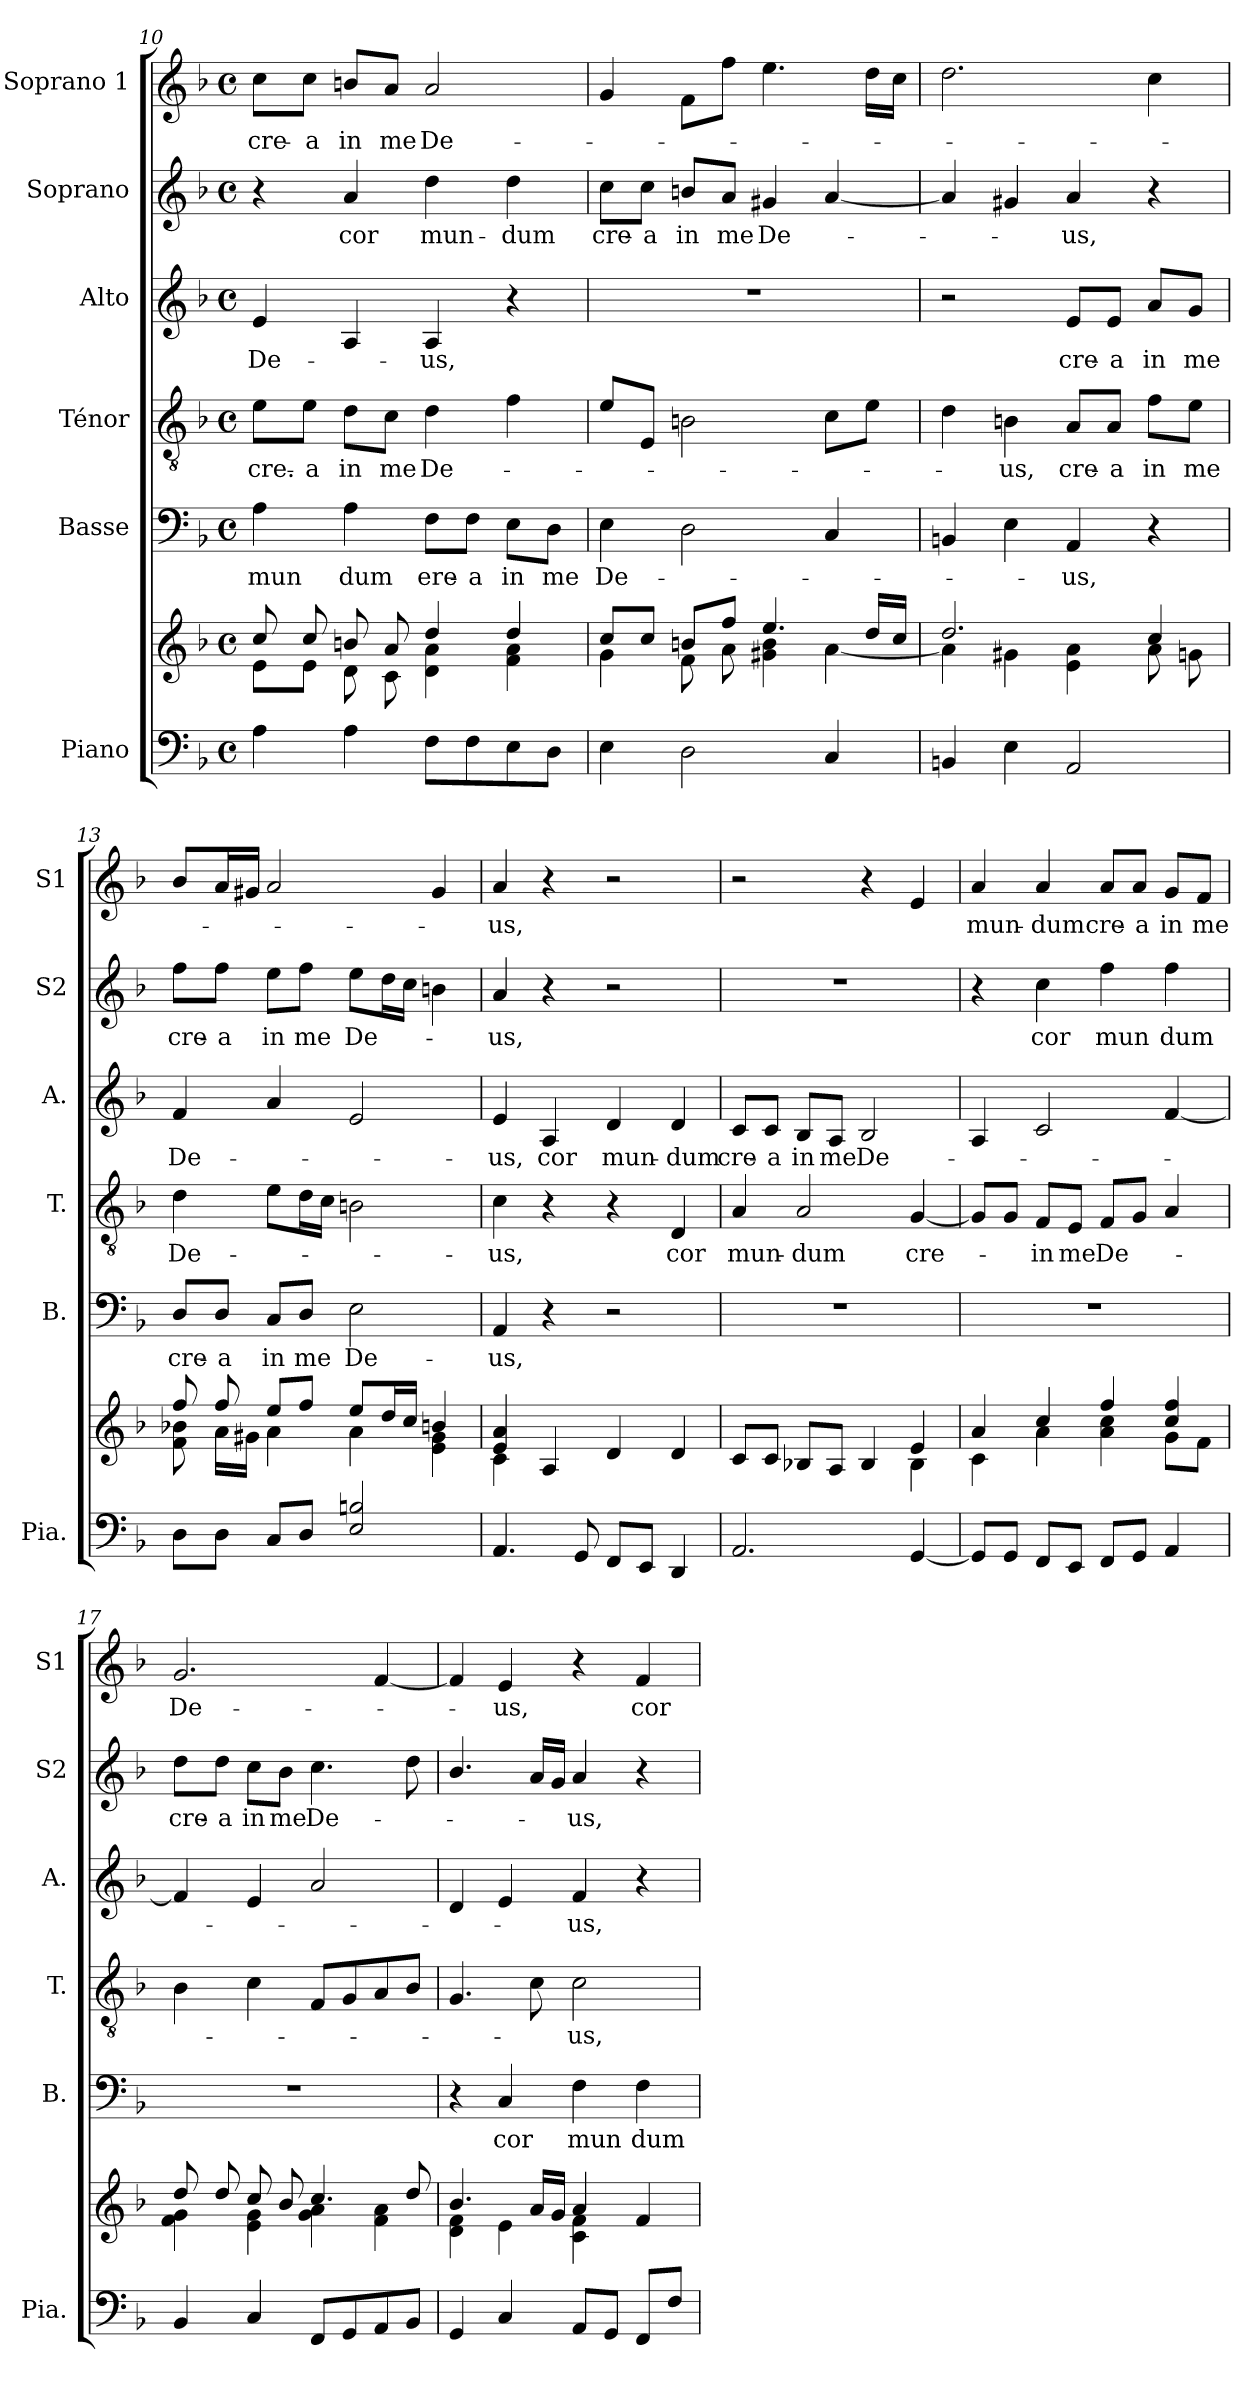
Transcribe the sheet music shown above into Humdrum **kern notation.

**kern	**kern	**kern	**text	**kern	**text	**kern	**text	**kern	**text	**kern	**text
*part6	*part6	*part5	*part5	*part4	*part4	*part3	*part3	*part2	*part2	*part1	*part1
*staff7	*staff6	*staff5	*staff5	*staff4	*staff4	*staff3	*staff3	*staff2	*staff2	*staff1	*staff1
*I"Piano	*	*I"Basse	*	*I"Ténor	*	*I"Alto	*	*I"Soprano	*	*I"Soprano 1	*
*I'Pia.	*	*I'B.	*	*I'T.	*	*I'A.	*	*I'S2	*	*I'S1	*
*clefF4	*clefG2	*clefF4	*	*clefGv2	*	*clefG2	*	*clefG2	*	*clefG2	*
*k[b-]	*k[b-]	*k[b-]	*	*k[b-]	*	*k[b-]	*	*k[b-]	*	*k[b-]	*
*M4/4	*M4/4	*M4/4	*	*M4/4	*	*M4/4	*	*M4/4	*	*M4/4	*
*met(c)	*met(c)	*met(c)	*	*met(c)	*	*met(c)	*	*met(c)	*	*met(c)	*
=10	=10	=10	=10	=10	=10	=10	=10	=10	=10	=10	=10
*	*^	*	*	*	*	*	*	*	*	*	*
!	!	!	!	!LO:LY:b	!	!LO:LY:b	!	!LO:LY:b	!	!	!	!LO:LY:b
4A\	8cc/	8e\L	4A\	mun	8e\L	cre.-	4e/	De-	4r	.	8cc\L	cre-
!	!	!	!	!	!	!LO:LY:b	!	!	!	!	!	!LO:LY:b
.	8cc/	8e\J	.	.	8e\J	-a	.	.	.	.	8cc\J	-a
!	!	!	!	!LO:LY:b	!	!LO:LY:b	!	!	!	!LO:LY:b	!	!LO:LY:b
4A\	8bn/	8d\	4A\	dum	8d\L	in	4A/	.	4a/	cor	8bn/L	in
!	!	!	!	!	!	!LO:LY:b	!	!	!	!	!	!LO:LY:b
.	8a/	8c\	.	.	8c\J	me	.	.	.	.	8a/J	me
!	!	!	!	!LO:LY:b	!	!LO:LY:b	!	!LO:LY:b	!	!LO:LY:b	!	!LO:LY:b
8F\L	4dd/	4d\ 4a\	8F\L	ere-	4d\	De-	4A/	-us,	4dd\	mun-	2a/	De-
!	!	!	!	!LO:LY:b	!	!	!	!	!	!	!	!
8F\	.	.	8F\J	-a	.	.	.	.	.	.	.	.
!	!	!	!	!LO:LY:b	!	!	!	!	!	!LO:LY:b	!	!
8E\	4dd/	4f\ 4a\	8E\L	in	4f\	.	4r	.	4dd\	-dum	.	.
!	!	!	!	!LO:LY:b	!	!	!	!	!	!	!	!
8D\J	.	.	8D\J	me	.	.	.	.	.	.	.	.
=11	=11	=11	=11	=11	=11	=11	=11	=11	=11	=11	=11	=11
!	!	!	!	!LO:LY:b	!	!	!	!	!	!LO:LY:b	!	!
4E\	8cc/L	4g\	4E\	De-	8e/L	.	1rdd	.	8cc\L	cre--	4g/	.
!	!	!	!	!	!	!	!	!	!	!LO:LY:b	!	!
.	8cc/J	.	.	.	8E/J	.	.	.	8cc\J	-a	.	.
!	!	!	!	!	!	!	!	!	!	!LO:LY:b	!	!
2D\	8bn/L	8f\	2D\	.	2Bn\	.	.	.	8bn/L	in	8f\L	.
!	!	!	!	!	!	!	!	!	!	!LO:LY:b	!	!
.	8ff/J	8a\	.	.	.	.	.	.	8a/J	me	8ff\J	.
!	!	!	!	!	!	!	!	!	!	!LO:LY:b	!	!
.	4.ee/	4g#X\ 4b\	.	.	.	.	.	.	4g#X/	De-	4.ee\	.
4C/	.	[4a\	4C/	.	8c\L	.	.	.	[4a/	.	.	.
.	16dd/LL	.	.	.	8e\J	.	.	.	.	.	16dd\LL	.
.	16cc/JJ	.	.	.	.	.	.	.	.	.	16cc\JJ	.
=12	=12	=12	=12	=12	=12	=12	=12	=12	=12	=12	=12	=12
4BBn/	2.dd/	4a\]	4BBn/	.	4d\	.	2r	.	4a/]	.	2.dd\	.
!	!	!	!	!	!	!LO:LY:b	!	!	!	!	!	!
4E\	.	4g#X\	4E\	.	4Bn\	-us,	.	.	4g#X/	.	.	.
!	!	!	!	!LO:LY:b	!	!LO:LY:b	!	!LO:LY:b	!	!LO:LY:b	!	!
2AA/	.	4e\ 4a\	4AA/	-us,	8A/L	cre-	8e/L	cre-	4a/	-us,	.	.
!	!	!	!	!	!	!LO:LY:b	!	!LO:LY:b	!	!	!	!
.	.	.	.	.	8A/J	-a	8e/J	-a	.	.	.	.
!	!	!	!	!	!	!LO:LY:b	!	!LO:LY:b	!	!	!	!
.	4cc/	8a\	4r	.	8f\L	in	8a/L	in	4r	.	4cc\	.
!	!	!	!	!	!	!LO:LY:b	!	!LO:LY:b	!	!	!	!
.	.	8gn\	.	.	8e\J	me	8g/J	me	.	.	.	.
!!LO:PB:g=z
=13	=13	=13	=13	=13	=13	=13	=13	=13	=13	=13	=13	=13
!	!	!	!	!LO:LY:b	!	!LO:LY:b	!	!LO:LY:b	!	!LO:LY:b	!	!
8D\L	8ff/	8f\ 8b-X\	8D/L	cre-	4d\	De-	4f/	De-	8ff\L	cre-	8b-i/L	.
!	!	!	!	!LO:LY:b	!	!	!	!	!	!LO:LY:b	!	!
8D\J	8ff/	16a\LL	8D/J	-a	.	.	.	.	8ff\J	-a	16a/L	.
.	.	16g#X\JJ	.	.	.	.	.	.	.	.	16g#X/JJ	.
!	!	!	!	!LO:LY:b	!	!	!	!	!	!LO:LY:b	!	!
8C/L	8ee/L	4a\	8C/L	in	8e\L	.	4a/	.	8ee\L	in	2a/	.
!	!	!	!	!LO:LY:b	!	!	!	!	!	!LO:LY:b	!	!
8D/J	8ff/J	.	8D/J	me	16d\L	.	.	.	8ff\J	me	.	.
.	.	.	.	.	16c\JJ	.	.	.	.	.	.	.
!	!	!	!	!LO:LY:b	!	!	!	!	!	!LO:LY:b	!	!
2E/ 2Bn/	8ee/L	4a\	2E\	De-	2Bn\	.	2e/	.	8ee\L	De-	.	.
.	16dd/L	.	.	.	.	.	.	.	16dd\L	.	.	.
.	16cc/JJ	.	.	.	.	.	.	.	16cc\JJ	.	.	.
.	4bn/	4e\ 4g#\	.	.	.	.	.	.	4bn\	.	4g#/	.
=14	=14	=14	=14	=14	=14	=14	=14	=14	=14	=14	=14	=14
!	!	!	!	!LO:LY:b	!	!LO:LY:b	!	!LO:LY:b	!	!LO:LY:b	!	!LO:LY:b
4.AA/	4e/ 4a/	4c\	4AA/	-us,	4c\	-us,	4e/	-us,	4a/	-us,	4a/	-us,
!	!	!	!	!	!	!	!	!LO:LY:b	!	!	!	!
.	4A/	2.ryy	4r	.	4r	.	4A/	cor	4r	.	4r	.
8GG/	.	.	.	.	.	.	.	.	.	.	.	.
!	!	!	!	!	!	!	!	!LO:LY:b	!	!	!	!
8FF/L	4d/	.	2r	.	4r	.	4d/	mun-	2r	.	2r	.
8EE/J	.	.	.	.	.	.	.	.	.	.	.	.
!	!	!	!	!	!	!LO:LY:b	!	!LO:LY:b	!	!	!	!
4DD/	4d/	.	.	.	4D/	cor	4d/	-dum	.	.	.	.
=15	=15	=15	=15	=15	=15	=15	=15	=15	=15	=15	=15	=15
!	!	!	!	!	!	!LO:LY:b	!	!LO:LY:b	!	!	!	!
2.AA/	8c/L	2.ryy	1r	.	4A/	mun-	8c/L	cre-	1rdd	.	2r	.
!	!	!	!	!	!	!	!	!LO:LY:b	!	!	!	!
.	8c/J	.	.	.	.	.	8c/J	-a	.	.	.	.
!	!	!	!	!	!	!LO:LY:b	!	!LO:LY:b	!	!	!	!
.	8B-X/L	.	.	.	2A/	-dum	8B-i/L	in	.	.	.	.
!	!	!	!	!	!	!	!	!LO:LY:b	!	!	!	!
.	8A/J	.	.	.	.	.	8A/J	me	.	.	.	.
!	!	!	!	!	!	!	!	!LO:LY:b	!	!	!	!
.	4B-/	.	.	.	.	.	2B-/	De-	.	.	4r	.
!	!	!	!	!	!	!LO:LY:b	!	!	!	!	!	!
[4GG/	4e/	4B-\	.	.	[4G/	cre-	.	.	.	.	4e/	.
=16	=16	=16	=16	=16	=16	=16	=16	=16	=16	=16	=16	=16
!	!	!	!	!	!	!	!	!	!	!	!	!LO:LY:b
8GG/L]	4a/	4c\	1r	.	8G/L]	.	4A/	.	4r	.	4a/	-mun-
8GG/J	.	.	.	.	8G/J	.	.	.	.	.	.	.
!	!	!	!	!	!	!LO:LY:b	!	!	!	!LO:LY:b	!	!LO:LY:b
8FF/L	4cc/	4a\	.	.	8F/L	-in	2c/	.	4cc\	cor	4a/	-dum
!	!	!	!	!	!	!LO:LY:b	!	!	!	!	!	!
8EE/J	.	.	.	.	8E/J	me	.	.	.	.	.	.
!	!	!	!	!	!	!LO:LY:b	!	!	!	!LO:LY:b	!	!LO:LY:b
8FF/L	4ff/	4a\ 4cc\	.	.	8F/L	De-	.	.	4ff\	mun	8a/L	cre-
!	!	!	!	!	!	!	!	!	!	!	!	!LO:LY:b
8GG/J	.	.	.	.	8G/J	.	.	.	.	.	8a/J	-a
!	!	!	!	!	!	!	!	!	!	!LO:LY:b	!	!LO:LY:b
4AA/	4cc/ 4ff/	8g\L	.	.	4A/	.	[4f/	.	4ff\	dum	8g/L	in
!	!	!	!	!	!	!	!	!	!	!	!	!LO:LY:b
.	.	8f\J	.	.	.	.	.	.	.	.	8f/J	me
!!LO:LB:g=z
=17	=17	=17	=17	=17	=17	=17	=17	=17	=17	=17	=17	=17
*^	*	*	*	*	*	*	*	*	*	*	*	*
!	!	!	!	!	!	!	!	!	!	!	!LO:LY:b	!	!LO:LY:b
1ryy	4BB-/	8dd/	4f\ 4g\	1rF	.	4B-\	.	4f/]	.	8dd\L	cre--	2.g/	De-
!	!	!	!	!	!	!	!	!	!	!	!LO:LY:b	!	!
.	.	8dd/	.	.	.	.	.	.	.	8dd\J	-a	.	.
!	!	!	!	!	!	!	!	!	!	!	!LO:LY:b	!	!
.	4C/	8cc/	4e\ 4g\	.	.	4c\	.	4e/	.	8cc\L	in	.	.
!	!	!	!	!	!	!	!	!	!	!	!LO:LY:b	!	!
.	.	8b-/	.	.	.	.	.	.	.	8b-\J	me	.	.
!	!	!	!	!	!	!	!	!	!	!	!LO:LY:b	!	!
.	8FF/L	4.cc/	4g\ 4a\	.	.	8F/L	.	2a/	.	4.cc\	De-	.	.
.	8GG/	.	.	.	.	8G/	.	.	.	.	.	.	.
.	8AA/	.	4f\ 4a\	.	.	8A/	.	.	.	.	.	[4f/	.
.	8BB-/J	8dd/	.	.	.	8B-/J	.	.	.	8dd\	.	.	.
*v	*v	*	*	*	*	*	*	*	*	*	*	*	*
=18	=18	=18	=18	=18	=18	=18	=18	=18	=18	=18	=18	=18
4GG/	4.b-/	4d\ 4f\	4r	.	4.G/	.	4d/	.	4.b-/	.	4f/]	.
!	!	!	!	!LO:LY:b	!	!	!	!	!	!	!	!LO:LY:b
4C/	.	4e\	4C/	cor	.	.	4e/	.	.	.	4e/	-us,
.	16a/LL	.	.	.	8c\	.	.	.	16a/LL	.	.	.
.	16g/JJ	.	.	.	.	.	.	.	16g/JJ	.	.	.
!	!	!	!	!LO:LY:b	!	!LO:LY:b	!	!LO:LY:b	!	!LO:LY:b	!	!
8AA/L	4a/	4c\ 4f\	4F\	mun	2c\	-us,	4f/	-us,	4a/	-us,	4r	.
8GG/J	.	.	.	.	.	.	.	.	.	.	.	.
!	!	!	!	!LO:LY:b	!	!	!	!	!	!	!	!LO:LY:b
8FF/L	4f/	4ryy	4F\	dum	.	.	4r	.	4r	.	4f/	cor
8F/J	.	.	.	.	.	.	.	.	.	.	.	.
*	*v	*v	*	*	*	*	*	*	*	*	*	*
=	=	=	=	=	=	=	=	=	=	=	=
*-	*-	*-	*-	*-	*-	*-	*-	*-	*-	*-	*-
